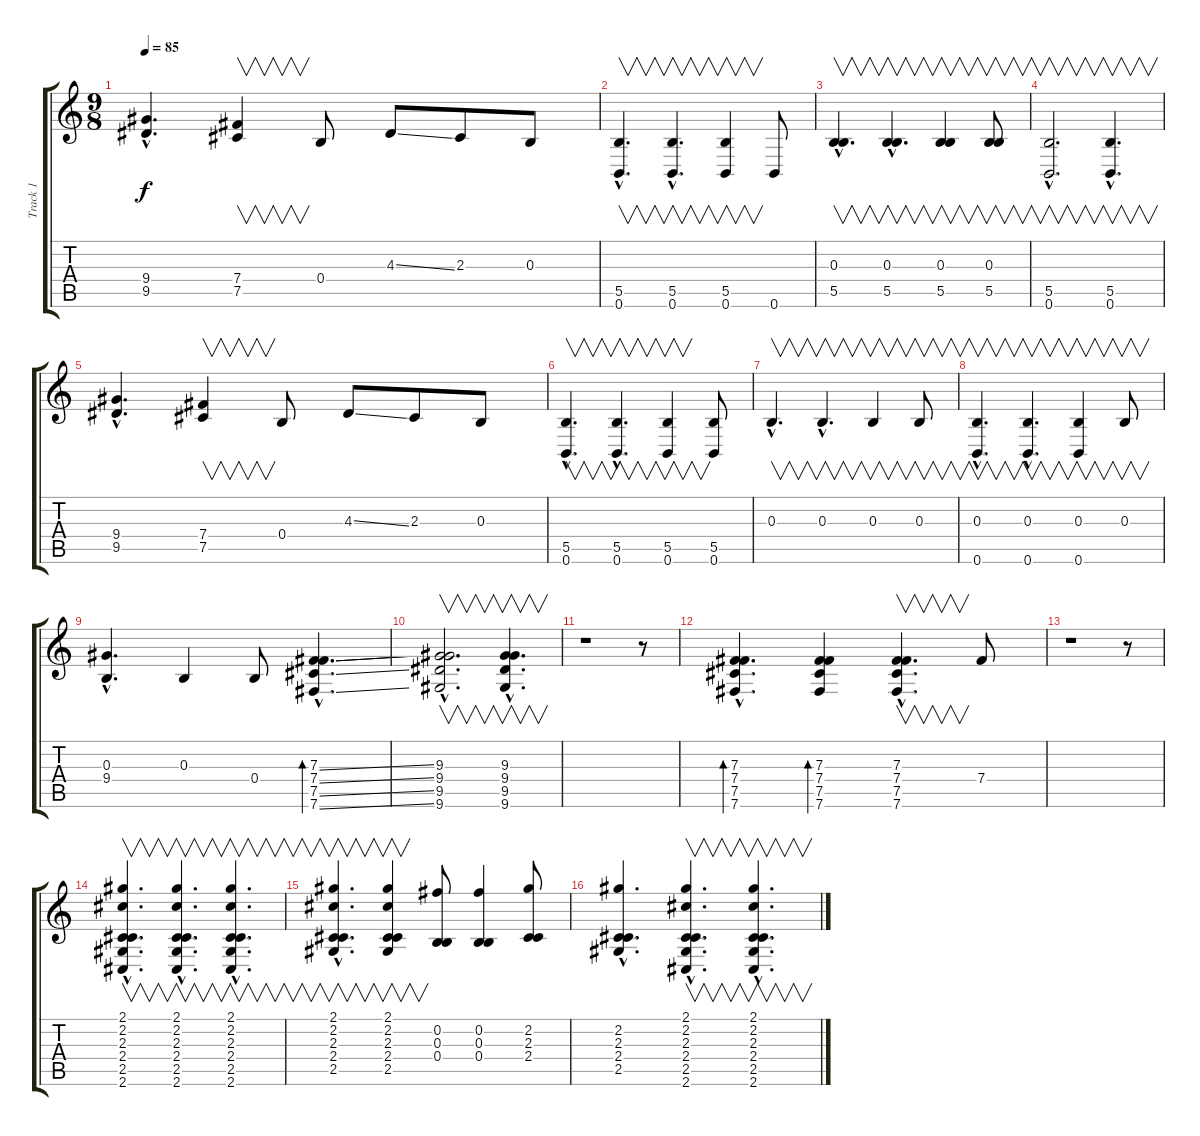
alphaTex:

\track ("Track 1" "Track 1") {instrument acousticguitarsteel}
\staff {score tabs}
\tuning (B3 Gb4 B2 B2 Gb2 B1) {hide}
\ts (9 8)
\tempo 85
\clef g2
\ks c
(9.4{hac} 9.5{hac}).4{d dy f} (7.4 7.5).4{v} 0.4.8 4.3{ss}.8 2.3.8 0.3.8 |
(5.5{hac} 0.6{hac}).4{v d} (5.5{hac} 0.6{hac}).4{v d} (5.5 0.6).4{v} 0.6.8 |
(0.3{hac} 5.5{hac}).4{v d} (0.3{hac} 5.5{hac}).4{v d} (0.3 5.5).4{v} (0.3 5.5).8{v} |
(5.5{hac} 0.6{hac}).2{v d} (5.5{hac} 0.6{hac}).4{v d} |
(9.4{hac} 9.5{hac}).4{d} (7.4 7.5).4{v} 0.4.8 4.3{ss}.8 2.3.8 0.3.8 |
(5.5{hac} 0.6{hac}).4{v d} (5.5{hac} 0.6{hac}).4{v d} (5.5 0.6).4{v} (5.5 0.6).8 |
0.3{hac}.4{v d} 0.3{hac}.4{v d} 0.3.4{v} 0.3.8{v} |
(0.3{hac} 0.6{hac}).4{v d} (0.3{hac} 0.6{hac}).4{v d} (0.3 0.6).4{v} 0.3.8{v} |
(0.3{hac} 9.4{hac}).4{d} 0.3.4 0.4.8 (7.3{ss hac} 7.4{ss hac} 7.5{ss hac} 7.6{ss hac}).4{d bd 60} |
(9.3{hac} 9.4{hac} 9.5{hac} 9.6{hac}).2{v d} (9.3{hac} 9.4{hac} 9.5{hac} 9.6{hac}).4{v d} |
r.1 r.8 |
(7.3{hac} 7.4{hac} 7.5{hac} 7.6{hac}).4{d bd 120} (7.3 7.4 7.5 7.6).4{bd 120} (7.3{hac} 7.4{hac} 7.5{hac} 7.6{hac}).4{v d} 7.4.8 |
r.1 r.8 |
(2.1{hac} 2.2{hac} 2.3{hac} 2.4{hac} 2.5{hac} 2.6{hac}).4{v d} (2.1{hac} 2.2{hac} 2.3{hac} 2.4{hac} 2.5{hac} 2.6{hac}).4{v d} (2.1{hac} 2.2{hac} 2.3{hac} 2.4{hac} 2.5{hac} 2.6{hac}).4{v d} |
(2.1{hac} 2.2{hac} 2.3{hac} 2.4{hac} 2.5{hac}).4{v d} (2.1 2.2 2.3 2.4 2.5).4{v} (0.2 0.3 0.4).8 (0.2 0.3 0.4).4 (2.2 2.3 2.4).8 |
(2.2{hac} 2.3{hac} 2.4{hac} 2.5{hac}).4{d} (2.1{hac} 2.2{hac} 2.3{hac} 2.4{hac} 2.5{hac} 2.6{hac}).4{v d} (2.1{hac} 2.2{hac} 2.3{hac} 2.4{hac} 2.5{hac} 2.6{hac}).4{v d}
